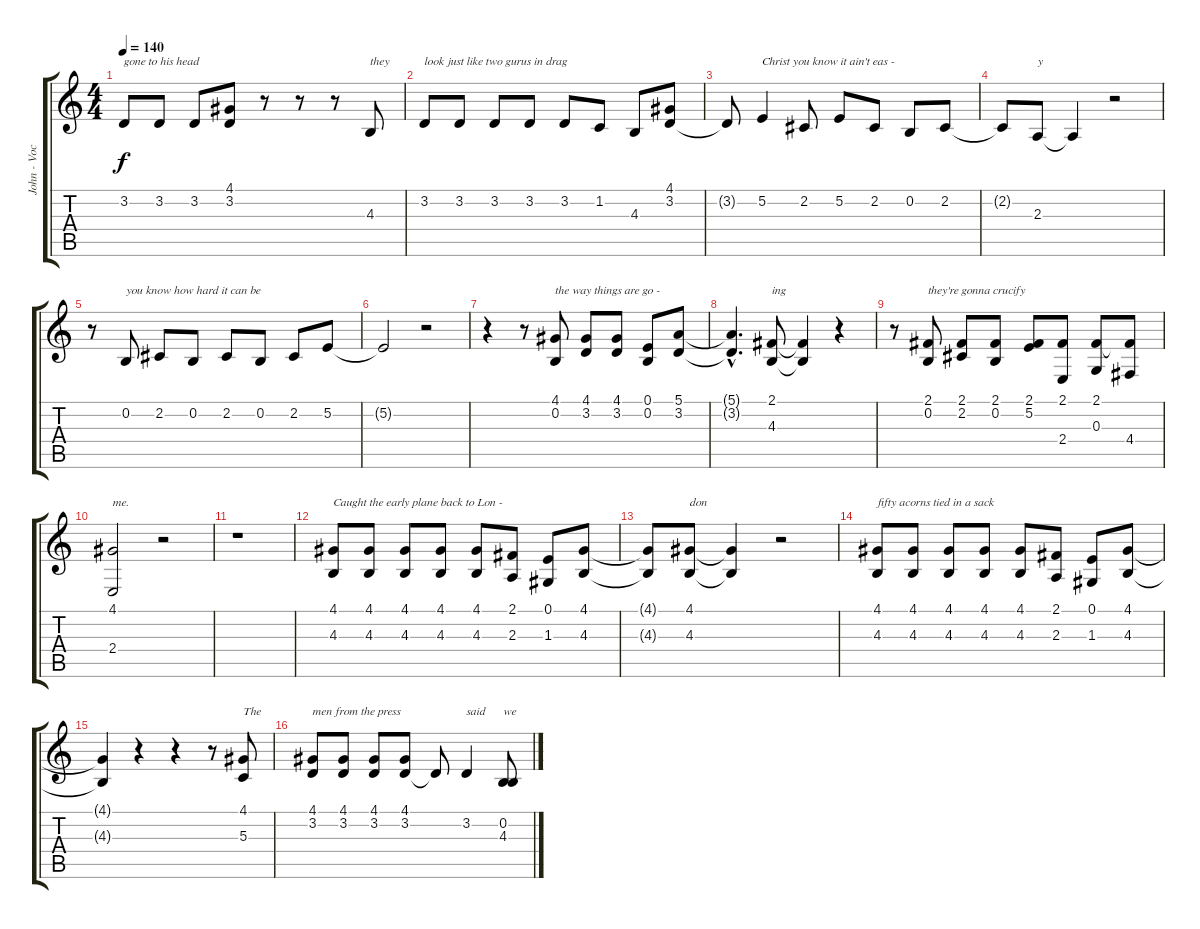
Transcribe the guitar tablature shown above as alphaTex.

\track ("John - Vocal" "John - Voc") {instrument acousticgrandpiano}
\staff {score tabs}
\tuning (E4 B3 G3 D3 A2 E2) {hide}
\ts (4 4)
\tempo 140
\clef g2
\ks c
3.2.8{txt "gone to his head" dy f} 3.2.8 3.2.8 (4.1 3.2).8 r.8 r.8 r.8 4.3.8{txt "they"} |
3.2.8{txt "look just like two gurus in drag"} 3.2.8 3.2.8 3.2.8 3.2.8 1.2.8 4.3.8 (4.1 3.2).8 |
3.2{t}.8 5.2.4{txt "Christ you know it ain't eas -"} 2.2.8 5.2.8 2.2.8 0.2.8 2.2.8 |
2.2{t}.8 2.3.8{txt "y"} 2.3{t}.4 r.2 |
r.8 0.2.8{txt "you know how hard it can be"} 2.2.8 0.2.8 2.2.8 0.2.8 2.2.8 5.2.8 |
5.2{t}.2 r.2 |
r.4 r.8 (4.1 0.2).8{txt "the way things are go -"} (4.1 3.2).8 (4.1 3.2).8 (0.1 0.2).8 (5.1 3.2).8 |
(5.1{hac t} 3.2{hac t}).4{d} (2.1 4.3).8{txt "ing"} (2.1{t} 4.3{t}).4 r.4 |
r.8 (2.1 0.2).8{txt "they're gonna crucify"} (2.1 2.2).8 (2.1 0.2).8 (2.1 5.2).8 (2.1 2.4).8 (2.1 0.3).8 (2.1{t} 4.4).8 |
(4.1 2.4).2{txt "me."} r.2 |
r.1 |
(4.1 4.3).8{txt "Caught the early plane back to Lon -"} (4.1 4.3).8 (4.1 4.3).8 (4.1 4.3).8 (4.1 4.3).8 (2.1 2.3).8 (0.1 1.3).8 (4.1 4.3).8 |
(4.1{t} 4.3{t}).8 (4.1 4.3).8{txt "don"} (4.1{t} 4.3{t}).4 r.2 |
(4.1 4.3).8{txt "fifty acorns tied in a sack"} (4.1 4.3).8 (4.1 4.3).8 (4.1 4.3).8 (4.1 4.3).8 (2.1 2.3).8 (0.1 1.3).8 (4.1 4.3).8 |
(4.1{t} 4.3{t}).4 r.4 r.4 r.8 (4.1 5.3).8{txt "The"} |
(4.1 3.2).8{txt "men from the press"} (4.1 3.2).8 (4.1 3.2).8 (4.1 3.2).8 3.2{t}.8 3.2.4{txt "said"} (0.2 4.3).8{txt "we"}
